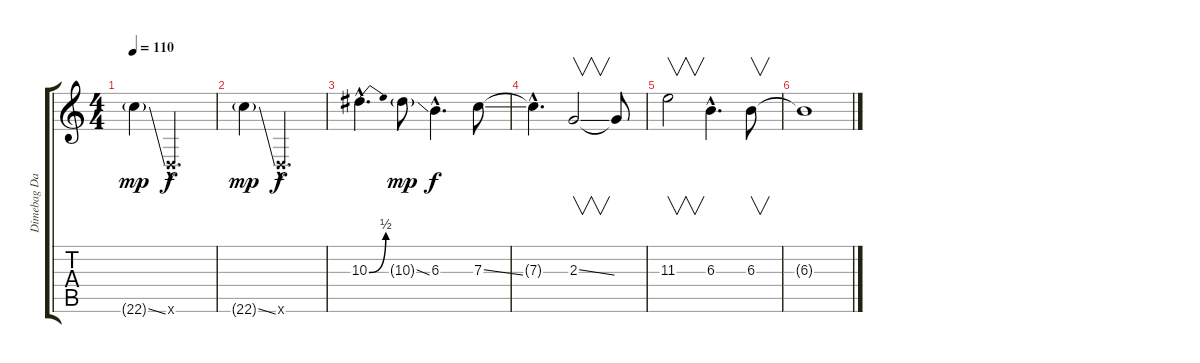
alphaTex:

\track ("Dimebag Darrell Solo" "Dimebag Da") {instrument overdrivenguitar}
\staff {score tabs}
\tuning (D4 A3 F3 C3 G2 D2) {hide}
\ts (4 4)
\tempo 110
\clef g2
\ks c
22.6{ss g}.4{dy mp} 0.6{hac x}.2{d dy f} |
22.6{ss g}.4{dy mp} 0.6{hac x}.2{d dy f} |
10.3{be (bend 0 0 60 2) hac}.4{d} 10.3{ss g}.8{dy mp} 6.3{hac}.4{d dy f} 7.3{ss}.8 |
7.3{hac t}.4{d} 2.3{ss}.2{v} 2.3{t}.8 |
11.3.2{v} 6.3{hac}.4{d} 6.3.8{v} |
6.3{t}.1
